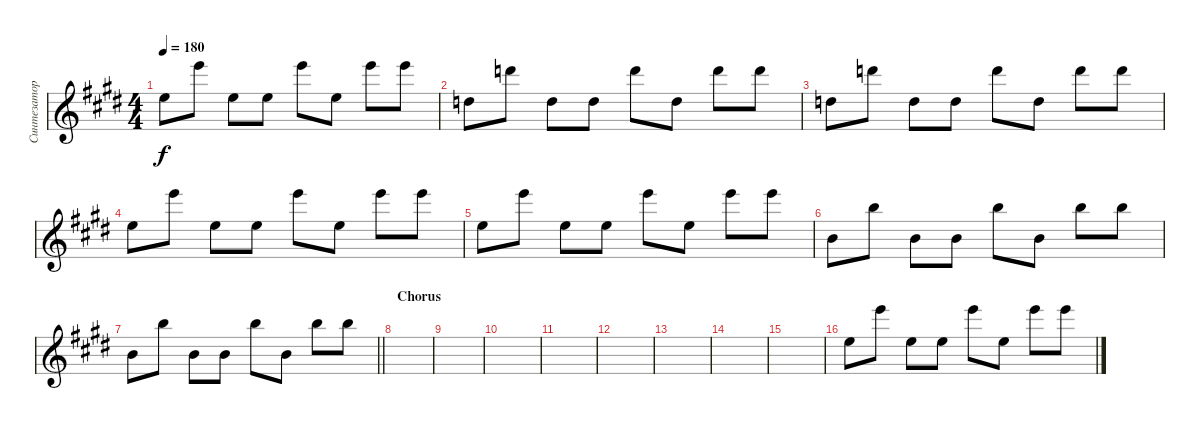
\track ("Синтезатор" "Синтезатор") {instrument pad3polysynth}
\staff {score}
\tuning (E4 B3 G3 D3 A2 E2) {hide}
\ts (4 4)
\tempo 180
\clef g2
\ks c#minor
17.2.8{dy f} 24.1.8 17.2.8 17.2.8 24.1.8 17.2.8 24.1.8 24.1.8 |
15.2.8 22.1.8 15.2.8 15.2.8 22.1.8 15.2.8 22.1.8 22.1.8 |
15.2.8 22.1.8 15.2.8 15.2.8 22.1.8 15.2.8 22.1.8 22.1.8 |
17.2.8 24.1.8 17.2.8 17.2.8 24.1.8 17.2.8 24.1.8 24.1.8 |
17.2.8 24.1.8 17.2.8 17.2.8 24.1.8 17.2.8 24.1.8 24.1.8 |
12.2.8 19.1.8 12.2.8 12.2.8 19.1.8 12.2.8 19.1.8 19.1.8 |
\barLineRight lightlight
12.2.8 19.1.8 12.2.8 12.2.8 19.1.8 12.2.8 19.1.8 19.1.8 |
\section ("" "Chorus")
|
|
|
|
|
|
|
|
17.2.8 24.1.8 17.2.8 17.2.8 24.1.8 17.2.8 24.1.8 24.1.8
